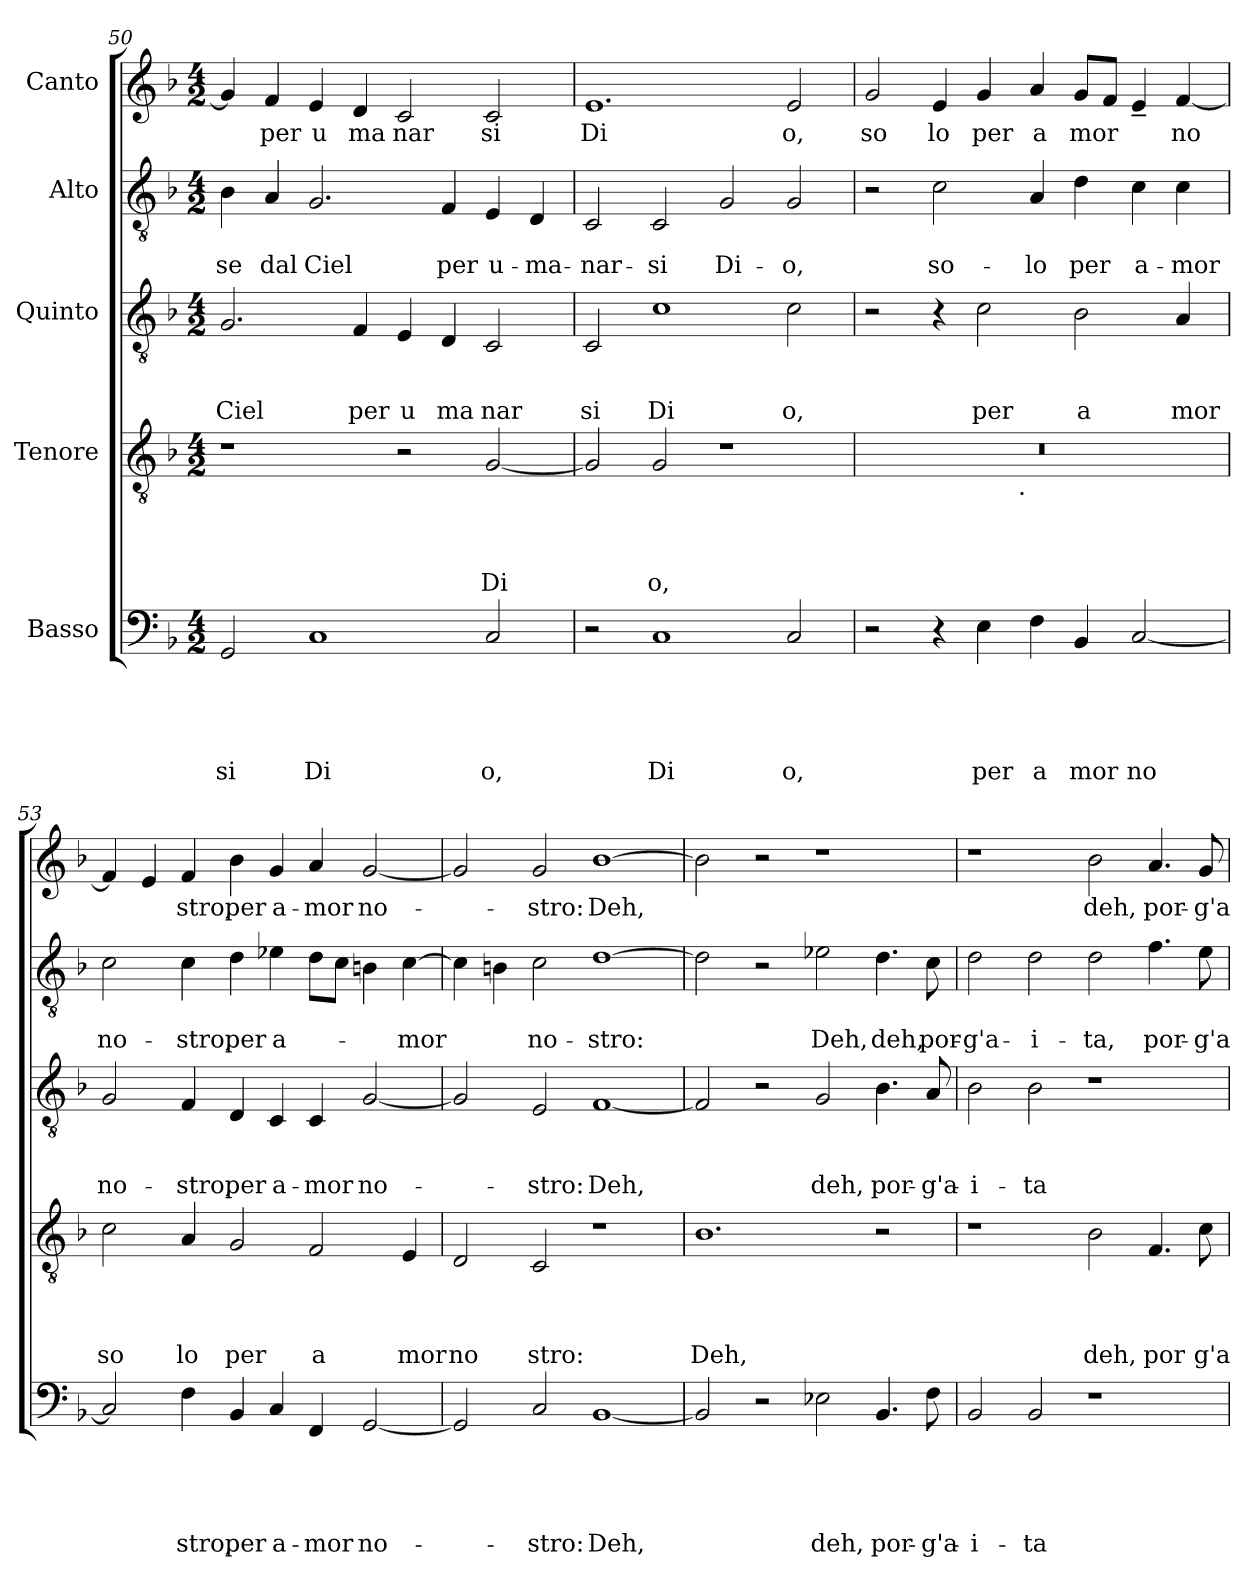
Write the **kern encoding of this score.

**kern	**text	**text	**text	**text	**text	**kern	**text	**text	**text	**text	**kern	**text	**text	**text	**kern	**text	**text	**kern	**text
*part5	*part5	*part5	*part5	*part5	*part5	*part4	*part4	*part4	*part4	*part4	*part3	*part3	*part3	*part3	*part2	*part2	*part2	*part1	*part1
*staff5	*staff5	*staff5	*staff5	*staff5	*staff5	*staff4	*staff4	*staff4	*staff4	*staff4	*staff3	*staff3	*staff3	*staff3	*staff2	*staff2	*staff2	*staff1	*staff1
*I"Basso	*	*	*	*	*	*I"Tenore	*	*	*	*	*I"Quinto	*	*	*	*I"Alto	*	*	*I"Canto	*
*clefF4	*	*	*	*	*	*clefGv2	*	*	*	*	*clefGv2	*	*	*	*clefGv2	*	*	*clefG2	*
*k[b-]	*	*	*	*	*	*k[b-]	*	*	*	*	*k[b-]	*	*	*	*k[b-]	*	*	*k[b-]	*
*F:	*	*	*	*	*	*F:	*	*	*	*	*F:	*	*	*	*F:	*	*	*F:	*
*M4/2	*	*	*	*	*	*M4/2	*	*	*	*	*M4/2	*	*	*	*M4/2	*	*	*M4/2	*
=50	=50	=50	=50	=50	=50	=50	=50	=50	=50	=50	=50	=50	=50	=50	=50	=50	=50	=50	=50
!	!	!	!	!	!LO:LY:b	!	!	!	!	!	!	!	!	!LO:LY:b	!	!	!LO:LY:b	!	!
2GG/	.	.	.	.	si	1r	.	.	.	.	2.G/	.	.	Ciel	4B-\	.	-se	4g/]	.
!	!	!	!	!	!	!	!	!	!	!	!	!	!	!	!	!	!LO:LY:b	!	!LO:LY:b
.	.	.	.	.	.	.	.	.	.	.	.	.	.	.	4A/	.	dal	4f/	per
!	!	!	!	!	!LO:LY:b	!	!	!	!	!	!	!	!	!	!	!	!LO:LY:b	!	!LO:LY:b
1C	.	.	.	.	Di	.	.	.	.	.	.	.	.	.	2.G/	.	Ciel	4e/	u
!	!	!	!	!	!	!	!	!	!	!	!	!	!	!LO:LY:b	!	!	!	!	!LO:LY:b
.	.	.	.	.	.	.	.	.	.	.	4F/	.	.	per	.	.	.	4d/	ma
!	!	!	!	!	!	!	!	!	!	!	!	!	!	!LO:LY:b	!	!	!	!	!LO:LY:b
.	.	.	.	.	.	2r	.	.	.	.	4E/	.	.	u	.	.	.	2c/	nar
!	!	!	!	!	!	!	!	!	!	!	!	!	!	!LO:LY:b	!	!	!LO:LY:b	!	!
.	.	.	.	.	.	.	.	.	.	.	4D/	.	.	ma	4F/	.	per	.	.
!	!	!	!	!	!LO:LY:b	!	!	!	!	!LO:LY:b	!	!	!	!LO:LY:b	!	!	!LO:LY:b	!	!LO:LY:b
2C/	.	.	.	.	o,	[<2G/	.	.	.	Di	2C/	.	.	nar	4E/	.	u-	2c/	si
!	!	!	!	!	!	!	!	!	!	!	!	!	!	!	!	!	!LO:LY:b	!	!
.	.	.	.	.	.	.	.	.	.	.	.	.	.	.	4D/	.	-ma-	.	.
=51	=51	=51	=51	=51	=51	=51	=51	=51	=51	=51	=51	=51	=51	=51	=51	=51	=51	=51	=51
!	!	!	!	!	!	!	!	!	!	!	!	!	!	!LO:LY:b	!	!	!LO:LY:b	!	!LO:LY:b
2r	.	.	.	.	.	2G/]	.	.	.	.	2C/	.	.	si	2C/	.	-nar-	1.e	Di
!	!	!	!	!	!LO:LY:b	!	!	!	!	!LO:LY:b	!	!	!	!LO:LY:b	!	!	!LO:LY:b	!	!
1C	.	.	.	.	Di	2G/	.	.	.	o,	1c	.	.	Di	2C/	.	-si	.	.
!	!	!	!	!	!	!	!	!	!	!	!	!	!	!	!	!	!LO:LY:b	!	!
.	.	.	.	.	.	1r	.	.	.	.	.	.	.	.	2G/	.	Di-	.	.
!	!	!	!	!	!LO:LY:b	!	!	!	!	!	!	!	!	!LO:LY:b	!	!	!LO:LY:b	!	!LO:LY:b
2C/	.	.	.	.	o,	.	.	.	.	.	2c\	.	.	o,	2G/	.	-o,	2e/	o,
=52	=52	=52	=52	=52	=52	=52	=52	=52	=52	=52	=52	=52	=52	=52	=52	=52	=52	=52	=52
!	!	!	!	!	!	!	!	!	!	!	!	!	!	!	!	!	!	!	!LO:LY:b
*	*	*	*	*	*	*^	*	*	*	*	*	*	*	*	*	*	*	*	*
2r	.	.	.	.	.	0r	2ryy	.	.	.	.	2r	.	.	.	2r	.	.	2g/	so
!	!	!	!	!	!	!	!	!	!	!	!	!	!	!	!	!	!	!LO:LY:b	!	!LO:LY:b
4r	.	.	.	.	.	.	4...ryy	.	.	.	.	4r	.	.	.	2c\	.	so-	4e/	lo
!	!	!	!	!	!LO:LY:b	!	!	!	!	!	!	!	!	!	!LO:LY:b	!	!	!	!	!LO:LY:b
4E\	.	.	.	.	per	.	.	.	.	.	.	2c\	.	.	per	.	.	.	4g/	per
!	!	!	!	!	!	!	!LO:TX:b:t=.	!	!	!	!	!	!	!	!	!	!	!	!	!
.	.	.	.	.	.	.	1ryy	.	.	.	.	.	.	.	.	.	.	.	.	.
!	!	!	!	!	!LO:LY:b	!	!	!	!	!	!	!	!	!	!	!	!	!LO:LY:b	!	!LO:LY:b
4F\	.	.	.	.	a	.	.	.	.	.	.	.	.	.	.	4A/	.	-lo	4a/	a
!	!	!	!	!	!LO:LY:b	!	!	!	!	!	!	!	!	!	!LO:LY:b	!	!	!LO:LY:b	!	!LO:LY:b
4BB-/	.	.	.	.	mor	.	.	.	.	.	.	2B-\	.	.	a	4d\	.	per	8g/L	mor
.	.	.	.	.	.	.	.	.	.	.	.	.	.	.	.	.	.	.	8f/J	.
!	!	!	!	!	!LO:LY:b	!	!	!	!	!	!	!	!	!	!	!	!	!LO:LY:b	!	!
[<2C/	.	.	.	.	no	.	.	.	.	.	.	.	.	.	.	4c\	.	a-	4e~</	.
!	!	!	!	!	!	!	!	!	!	!	!	!	!	!	!LO:LY:b	!	!	!LO:LY:b	!	!LO:LY:b
.	.	.	.	.	.	.	.	.	.	.	.	4A/	.	.	mor	4c\	.	-mor	[<4f/	no
.	.	.	.	.	.	.	32ryy	.	.	.	.	.	.	.	.	.	.	.	.	.
!!LO:LB:g=z
=53	=53	=53	=53	=53	=53	=53	=53	=53	=53	=53	=53	=53	=53	=53	=53	=53	=53	=53	=53	=53
!	!	!	!	!	!	!	!	!	!	!	!LO:LY:b	!	!	!	!LO:LY:b	!	!	!LO:LY:b	!	!
*	*	*	*	*	*	*v	*v	*	*	*	*	*	*	*	*	*	*	*	*	*
2C/]	.	.	.	.	.	2c\	.	.	.	so	2G/	.	.	no-	2c\	.	no-	4f/]	.
.	.	.	.	.	.	.	.	.	.	.	.	.	.	.	.	.	.	4e/	.
!	!	!	!	!	!LO:LY:b	!	!	!	!	!LO:LY:b	!	!	!	!LO:LY:b	!	!	!LO:LY:b	!	!LO:LY:b
4F\	.	.	.	.	stro,	4A/	.	.	.	lo	4F/	.	.	-stro,	4c\	.	-stro,	4f/	stro,
!	!	!	!	!	!LO:LY:b	!	!	!	!	!LO:LY:b	!	!	!	!LO:LY:b	!	!	!LO:LY:b	!	!LO:LY:b
4BB-/	.	.	.	.	per	2G/	.	.	.	per	4D/	.	.	per	4d\	.	per	4b-\	per
!	!	!	!	!	!LO:LY:b	!	!	!	!	!	!	!	!	!LO:LY:b	!	!	!LO:LY:b	!	!LO:LY:b
4C/	.	.	.	.	a-	.	.	.	.	.	4C/	.	.	a-	4e-X\	.	a-	4g/	a-
!	!	!	!	!	!LO:LY:b	!	!	!	!	!LO:LY:b	!	!	!	!LO:LY:b	!	!	!	!	!LO:LY:b
4FF/	.	.	.	.	-mor	2F/	.	.	.	a	4C/	.	.	-mor	8d\L	.	.	4a/	-mor
.	.	.	.	.	.	.	.	.	.	.	.	.	.	.	8c\J	.	.	.	.
!	!	!	!	!	!LO:LY:b	!	!	!	!	!	!	!	!	!LO:LY:b	!	!	!	!	!LO:LY:b
[<2GG/	.	.	.	.	no-	.	.	.	.	.	[<2G/	.	.	no-	4Bn\	.	.	[<2g/	no-
!	!	!	!	!	!	!	!	!	!	!LO:LY:b	!	!	!	!	!	!	!LO:LY:b	!	!
.	.	.	.	.	.	4E/	.	.	.	mor	.	.	.	.	[>4c\	.	-mor	.	.
=54	=54	=54	=54	=54	=54	=54	=54	=54	=54	=54	=54	=54	=54	=54	=54	=54	=54	=54	=54
!	!	!	!	!	!	!	!	!	!	!LO:LY:b	!	!	!	!	!	!	!	!	!
2GG/]	.	.	.	.	.	2D/	.	.	.	no	2G/]	.	.	.	4c\]	.	.	2g/]	.
.	.	.	.	.	.	.	.	.	.	.	.	.	.	.	4Bn\	.	.	.	.
!	!	!	!	!	!LO:LY:b	!	!	!	!	!LO:LY:b	!	!	!	!LO:LY:b	!	!	!LO:LY:b	!	!LO:LY:b
2C/	.	.	.	.	-stro:	2C/	.	.	.	stro:	2E/	.	.	-stro:	2c\	.	no-	2g/	-stro:
!	!	!	!	!	!LO:LY:b	!	!	!	!	!	!	!	!	!LO:LY:b	!	!	!LO:LY:b	!	!LO:LY:b
[<1BB-	.	.	.	.	Deh,	1r	.	.	.	.	[<1F	.	.	Deh,	[>1d	.	-stro:	[>1b-	Deh,
=55	=55	=55	=55	=55	=55	=55	=55	=55	=55	=55	=55	=55	=55	=55	=55	=55	=55	=55	=55
!	!	!	!	!	!	!	!	!	!	!LO:LY:b	!	!	!	!	!	!	!	!	!
2BB-/]	.	.	.	.	.	1.B-	.	.	.	Deh,	2F/]	.	.	.	2d\]	.	.	2b-\]	.
2r	.	.	.	.	.	.	.	.	.	.	2r	.	.	.	2r	.	.	2r	.
!	!	!	!	!	!LO:LY:b	!	!	!	!	!	!	!	!	!LO:LY:b	!	!	!LO:LY:b	!	!
2E-X\	.	.	.	.	deh,	.	.	.	.	.	2G/	.	.	deh,	2e-X\	.	Deh,	1r	.
!	!	!	!	!	!LO:LY:b	!	!	!	!	!	!	!	!	!LO:LY:b	!	!	!LO:LY:b	!	!
4.BB-/	.	.	.	.	por-	2r	.	.	.	.	4.B-\	.	.	por-	4.d\	.	deh,	.	.
!	!	!	!	!	!LO:LY:b	!	!	!	!	!	!	!	!	!LO:LY:b	!	!	!LO:LY:b	!	!
8F\	.	.	.	.	-g'a-	.	.	.	.	.	8A/	.	.	-g'a-	8c\	.	por-	.	.
=56	=56	=56	=56	=56	=56	=56	=56	=56	=56	=56	=56	=56	=56	=56	=56	=56	=56	=56	=56
!	!	!	!	!	!LO:LY:b	!	!	!	!	!	!	!	!	!LO:LY:b	!	!	!LO:LY:b	!	!
2BB-/	.	.	.	.	-i-	1r	.	.	.	.	2B-\	.	.	-i-	2d\	.	-g'a-	1r	.
!	!	!	!	!	!LO:LY:b	!	!	!	!	!	!	!	!	!LO:LY:b	!	!	!LO:LY:b	!	!
2BB-/	.	.	.	.	-ta	.	.	.	.	.	2B-\	.	.	-ta	2d\	.	-i-	.	.
!	!	!	!	!	!	!	!	!	!	!LO:LY:b	!	!	!	!	!	!	!LO:LY:b	!	!LO:LY:b
1r	.	.	.	.	.	2B-\	.	.	.	deh,	1r	.	.	.	2d\	.	-ta,	2b-\	deh,
!	!	!	!	!	!	!	!	!	!	!LO:LY:b	!	!	!	!	!	!	!LO:LY:b	!	!LO:LY:b
.	.	.	.	.	.	4.F/	.	.	.	por	.	.	.	.	4.f\	.	por-	4.a/	por-
!	!	!	!	!	!	!	!	!	!	!LO:LY:b	!	!	!	!	!	!	!LO:LY:b	!	!LO:LY:b
.	.	.	.	.	.	8c\	.	.	.	g'a	.	.	.	.	8e\	.	-g'a-	8g/	-g'a-
=	=	=	=	=	=	=	=	=	=	=	=	=	=	=	=	=	=	=	=
*-	*-	*-	*-	*-	*-	*-	*-	*-	*-	*-	*-	*-	*-	*-	*-	*-	*-	*-	*-
